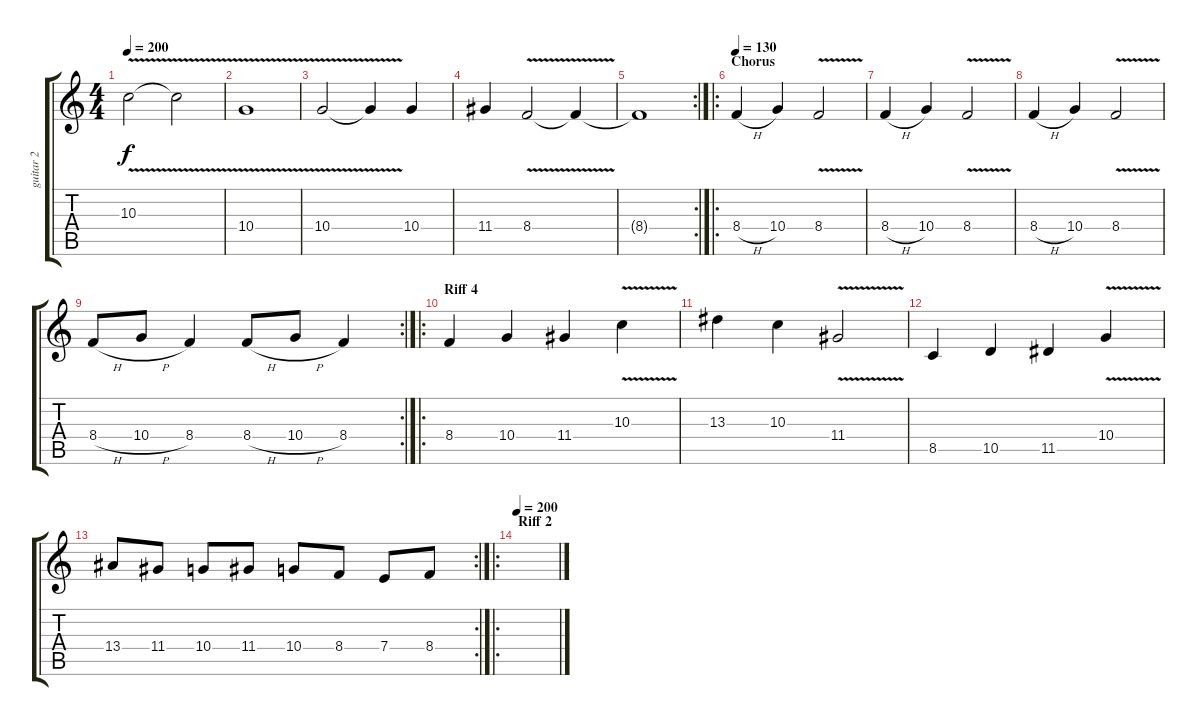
\track ("guitar 2" "guitar 2") {instrument overdrivenguitar}
\staff {score tabs}
\tuning (B3 Gb3 D3 A2 E2 B1) {hide}
\ts (4 4)
\tempo 200
\clef g2
\ks c
10.3{v}.2{dy f} 10.3{t}.2 |
10.4{v}.1 |
10.4{v}.2 10.4{t}.4 10.4.4 |
11.4.4 8.4{v}.2 8.4{t}.4 |
\rc 2
8.4{t}.1 |
\ro
\section ("" "Chorus")
\tempo 130
8.4{h}.4 10.4.4 8.4{v}.2 |
8.4{h}.4 10.4.4 8.4{v}.2 |
8.4{h}.4 10.4.4 8.4{v}.2 |
\rc 2
8.4{h}.8 10.4{h}.8 8.4.4 8.4{h}.8 10.4{h}.8 8.4.4 |
\ro
\section ("" "Riff 4")
8.4.4 10.4.4 11.4.4 10.3{v}.4 |
13.3.4 10.3.4 11.4{v}.2 |
8.5.4 10.5.4 11.5.4 10.4{v}.4 |
\rc 2
13.4.8 11.4.8 10.4.8 11.4.8 10.4.8 8.4.8 7.4.8 8.4.8 |
\ro
\section ("" "Riff 2")
\tempo 200
